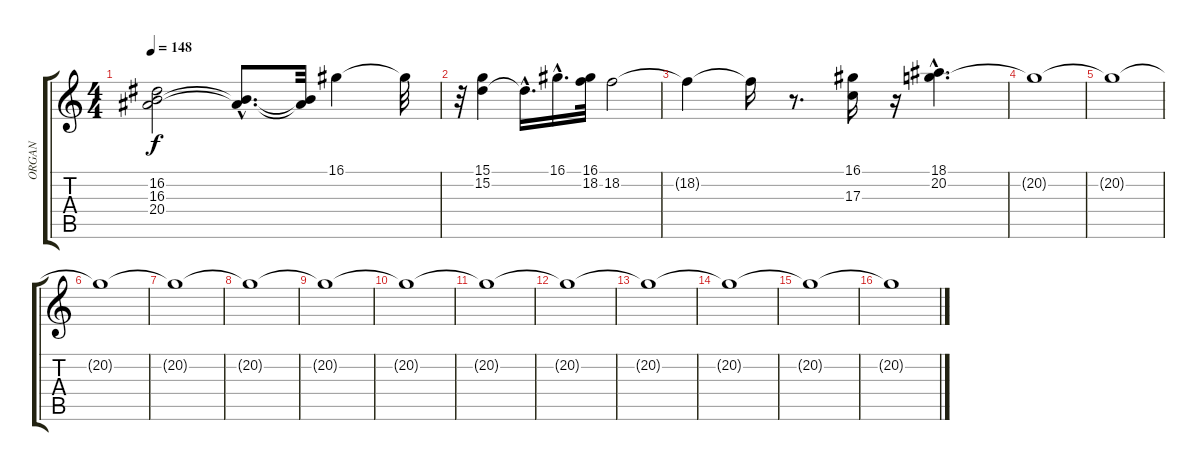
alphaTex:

\track ("ORGAN" "ORGAN") {instrument drawbarorgan}
\staff {score tabs}
\tuning (E4 B3 G3 D3 A2 E2) {hide}
\ts (4 4)
\tempo 148
\clef g2
\ks c
(16.2 16.3 20.4).2{dy f} (16.3{hac t} 20.4{hac t}).8{d} (16.3{t} 20.4{t}).32 16.1.4 16.1{t}.32 |
r.32 (15.1 15.2).4 15.2{hac t}.16{d} 16.1{hac}.16{d} (16.1 18.2).32 18.2.2 |
18.2{t}.4 18.2{t}.16 r.8{d} (16.1 17.3).16 r.16 (18.1{hac} 20.2{hac}).4{d} |
20.2{t}.1 |
20.2{t}.1 |
20.2{t}.1 |
20.2{t}.1 |
20.2{t}.1 |
20.2{t}.1 |
20.2{t}.1 |
20.2{t}.1 |
20.2{t}.1 |
20.2{t}.1 |
20.2{t}.1 |
20.2{t}.1 |
20.2{t}.1
